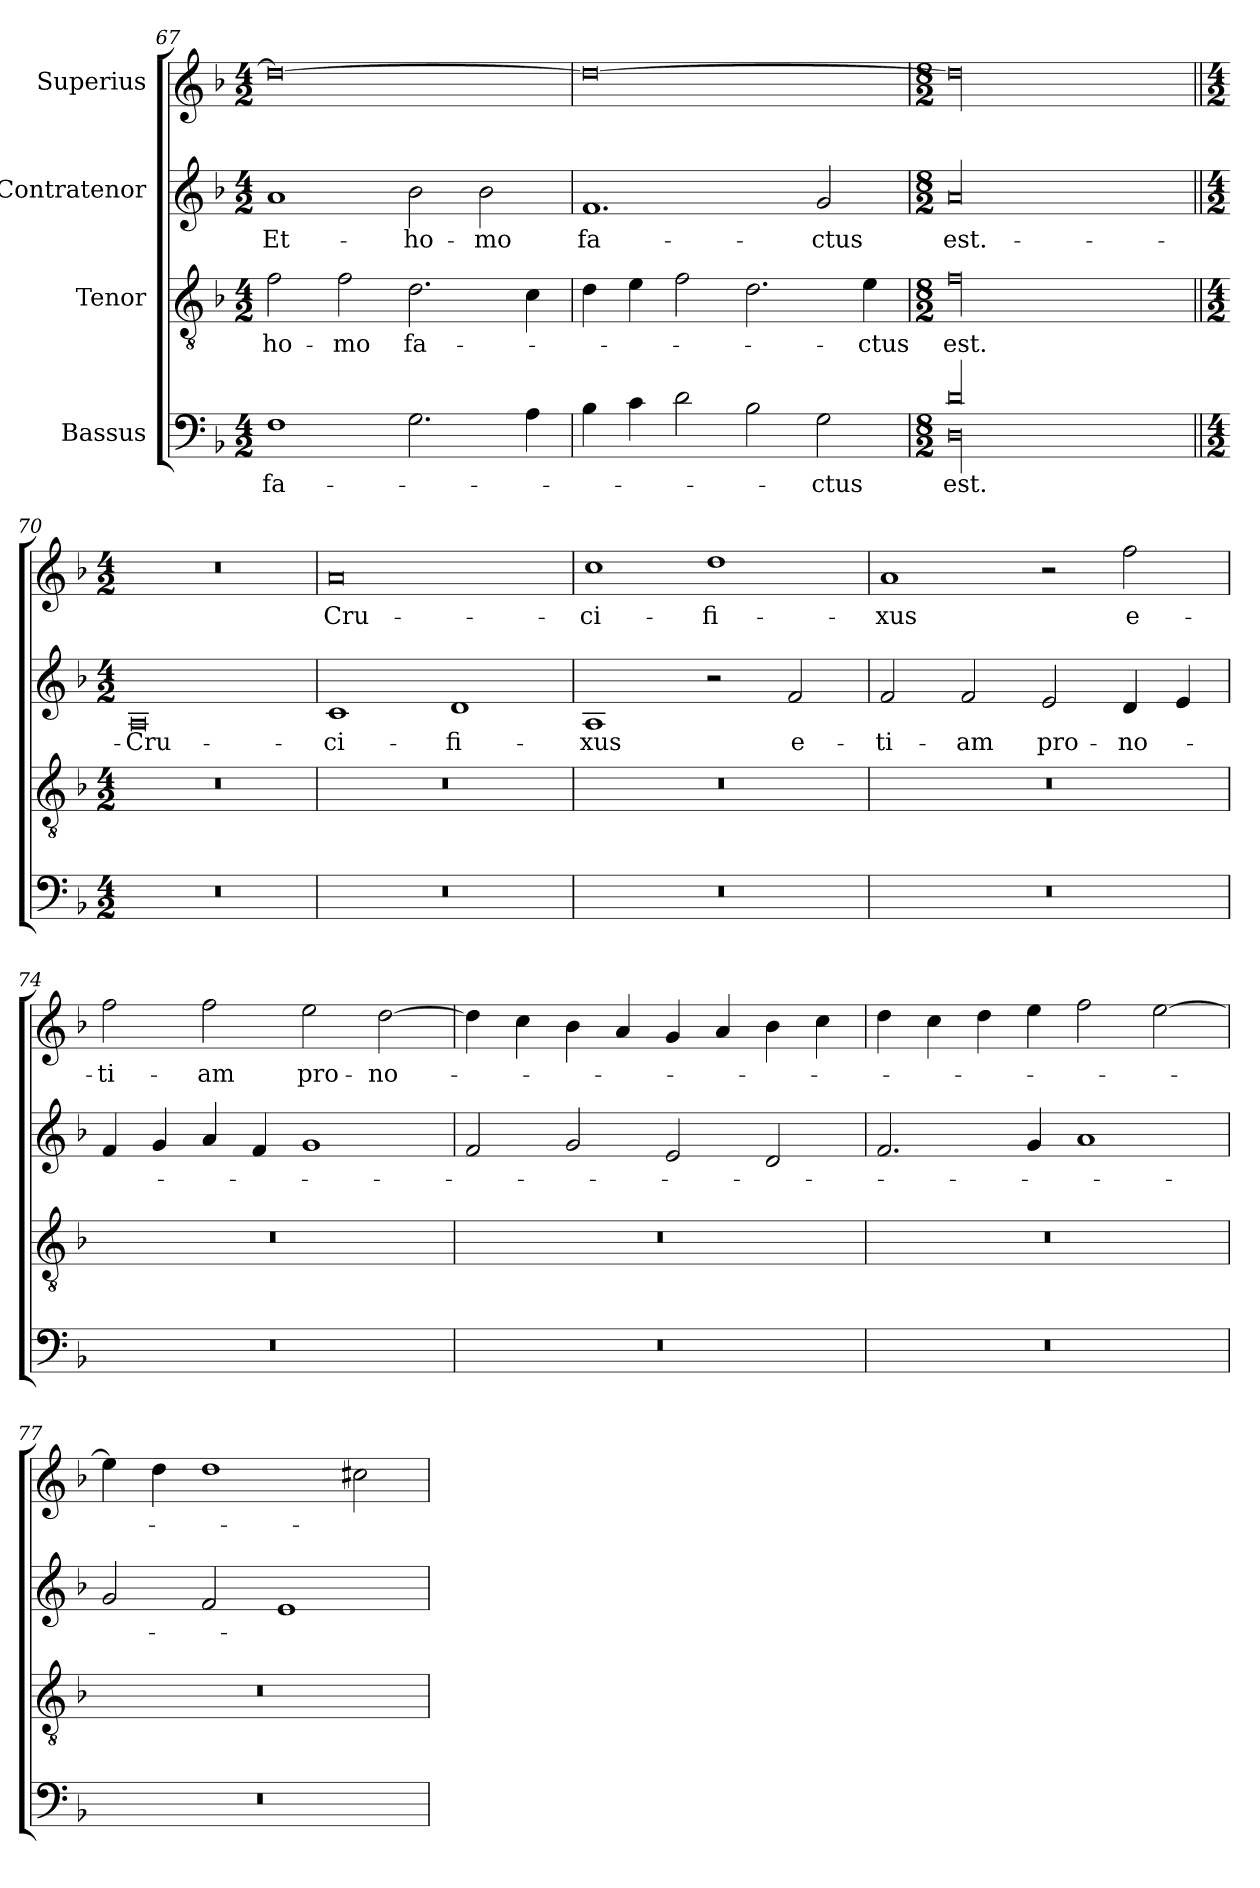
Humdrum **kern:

**kern	**text	**kern	**text	**kern	**text	**kern	**text
*part4	*part4	*part3	*part3	*part2	*part2	*part1	*part1
*staff4	*staff4	*staff3	*staff3	*staff2	*staff2	*staff1	*staff1
*I"Bassus	*	*I"Tenor	*	*I"Contratenor	*	*I"Superius	*
*clefF4	*	*clefGv2	*	*clefG2	*	*clefG2	*
*k[b-]	*	*k[b-]	*	*k[b-]	*	*k[b-]	*
*M4/2	*	*M4/2	*	*M4/2	*	*M4/2	*
=67	=67	=67	=67	=67	=67	=67	=67
1F\	fa-	2f\	ho-	1a/	Et-	0dd\_	.
.	.	2f\	-mo	.	.	.	.
2.G\	.	2.d\	fa-	2b-\	ho-	.	.
.	.	.	.	2b-\	-mo	.	.
4A\	.	4c\	.	.	.	.	.
=68	=68	=68	=68	=68	=68	=68	=68
4B-\	.	4d\	.	1.f/	fa-	0dd\_	.
4c\	.	4e\	.	.	.	.	.
2d\	.	2f\	.	.	.	.	.
2B-\	.	2.d\	.	.	.	.	.
2G\	-ctus	.	.	2g/	-ctus	.	.
.	.	4e\	-ctus	.	.	.	.
=69	=69	=69	=69	=69	=69	=69	=69
*M8/2	*	*M8/2	*	*M8/2	*	*M8/2	*
*^	*	*	*	*	*	*	*
00d/	00D\	est.-	00f\	est.-	00a/	est.-	00dd\]	.
*v	*v	*	*	*	*	*	*	*
=70||	=70||	=70||	=70||	=70||	=70||	=70||	=70||
*M4/2	*	*M4/2	*	*M4/2	*	*M4/2	*
0r	.	0r	.	0A/	Cru-	0r	.
=71	=71	=71	=71	=71	=71	=71	=71
0r	.	0r	.	1c/	-ci-	0a/	Cru-
.	.	.	.	1d/	-fi-	.	.
=72	=72	=72	=72	=72	=72	=72	=72
0r	.	0r	.	1A/	-xus	1cc\	-ci-
.	.	.	.	2r	.	1dd\	-fi-
.	.	.	.	2f/	e-	.	.
=73	=73	=73	=73	=73	=73	=73	=73
0r	.	0r	.	2f/	-ti-	1a/	-xus
.	.	.	.	2f/	-am	.	.
.	.	.	.	2e/	pro-	2r	.
.	.	.	.	4d/	no-	2ff\	e-
.	.	.	.	4e/	.	.	.
=74	=74	=74	=74	=74	=74	=74	=74
0r	.	0r	.	4f/	.	2ff\	-ti-
.	.	.	.	4g/	.	.	.
.	.	.	.	4a/	.	2ff\	-am
.	.	.	.	4f/	.	.	.
.	.	.	.	1g/	.	2ee\	pro-
.	.	.	.	.	.	[2dd\	no-
=75	=75	=75	=75	=75	=75	=75	=75
0r	.	0r	.	2f/	.	4dd\]	.
.	.	.	.	.	.	4cc\	.
.	.	.	.	2g/	.	4b-\	.
.	.	.	.	.	.	4a/	.
.	.	.	.	2e/	.	4g/	.
.	.	.	.	.	.	4a/	.
.	.	.	.	2d/	.	4b-\	.
.	.	.	.	.	.	4cc\	.
=76	=76	=76	=76	=76	=76	=76	=76
0r	.	0r	.	2.f/	.	4dd\	.
.	.	.	.	.	.	4cc\	.
.	.	.	.	.	.	4dd\	.
.	.	.	.	4g/	.	4ee\	.
.	.	.	.	1a/	.	2ff\	.
.	.	.	.	.	.	[2ee\	.
=77	=77	=77	=77	=77	=77	=77	=77
0r	.	0r	.	2g/	.	4ee\]	.
.	.	.	.	.	.	4dd\	.
.	.	.	.	2f/	.	1dd\	.
.	.	.	.	1e/	.	.	.
.	.	.	.	.	.	2cc#X\	.
=	=	=	=	=	=	=	=
*-	*-	*-	*-	*-	*-	*-	*-
